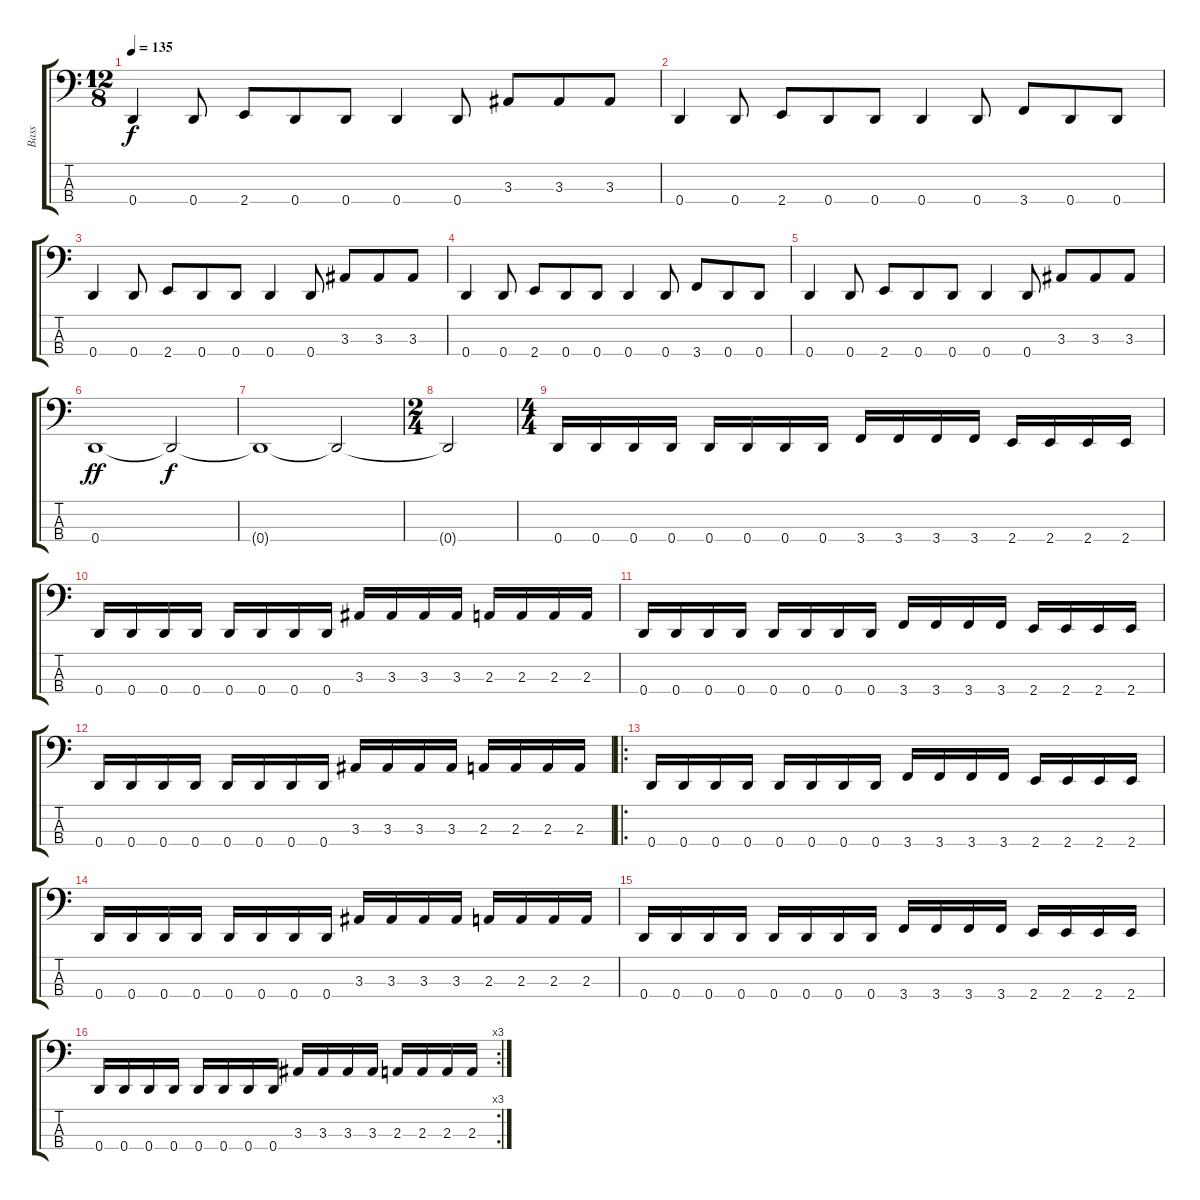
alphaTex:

\track ("Bass" "Bass") {instrument electricbassfinger}
\staff {score tabs}
\tuning (F2 C2 G1 D1) {hide}
\ts (12 8)
\tempo 135
\clef f4
\ks c
0.4.4{dy f} 0.4.8 2.4.8 0.4.8 0.4.8 0.4.4 0.4.8 3.3.8 3.3.8 3.3.8 |
0.4.4 0.4.8 2.4.8 0.4.8 0.4.8 0.4.4 0.4.8 3.4.8 0.4.8 0.4.8 |
0.4.4 0.4.8 2.4.8 0.4.8 0.4.8 0.4.4 0.4.8 3.3.8 3.3.8 3.3.8 |
0.4.4 0.4.8 2.4.8 0.4.8 0.4.8 0.4.4 0.4.8 3.4.8 0.4.8 0.4.8 |
0.4.4 0.4.8 2.4.8 0.4.8 0.4.8 0.4.4 0.4.8 3.3.8 3.3.8 3.3.8 |
0.4.1{dy ff} 0.4{t}.2{dy f} |
0.4{t}.1 0.4{t}.2 |
\ts (2 4)
0.4{t}.2 |
\ts (4 4)
0.4.16 0.4.16 0.4.16 0.4.16 0.4.16 0.4.16 0.4.16 0.4.16 3.4.16 3.4.16 3.4.16 3.4.16 2.4.16 2.4.16 2.4.16 2.4.16 |
0.4.16 0.4.16 0.4.16 0.4.16 0.4.16 0.4.16 0.4.16 0.4.16 3.3.16 3.3.16 3.3.16 3.3.16 2.3.16 2.3.16 2.3.16 2.3.16 |
0.4.16 0.4.16 0.4.16 0.4.16 0.4.16 0.4.16 0.4.16 0.4.16 3.4.16 3.4.16 3.4.16 3.4.16 2.4.16 2.4.16 2.4.16 2.4.16 |
0.4.16 0.4.16 0.4.16 0.4.16 0.4.16 0.4.16 0.4.16 0.4.16 3.3.16 3.3.16 3.3.16 3.3.16 2.3.16 2.3.16 2.3.16 2.3.16 |
\ro
0.4.16 0.4.16 0.4.16 0.4.16 0.4.16 0.4.16 0.4.16 0.4.16 3.4.16 3.4.16 3.4.16 3.4.16 2.4.16 2.4.16 2.4.16 2.4.16 |
0.4.16 0.4.16 0.4.16 0.4.16 0.4.16 0.4.16 0.4.16 0.4.16 3.3.16 3.3.16 3.3.16 3.3.16 2.3.16 2.3.16 2.3.16 2.3.16 |
0.4.16 0.4.16 0.4.16 0.4.16 0.4.16 0.4.16 0.4.16 0.4.16 3.4.16 3.4.16 3.4.16 3.4.16 2.4.16 2.4.16 2.4.16 2.4.16 |
\rc 3
0.4.16 0.4.16 0.4.16 0.4.16 0.4.16 0.4.16 0.4.16 0.4.16 3.3.16 3.3.16 3.3.16 3.3.16 2.3.16 2.3.16 2.3.16 2.3.16
